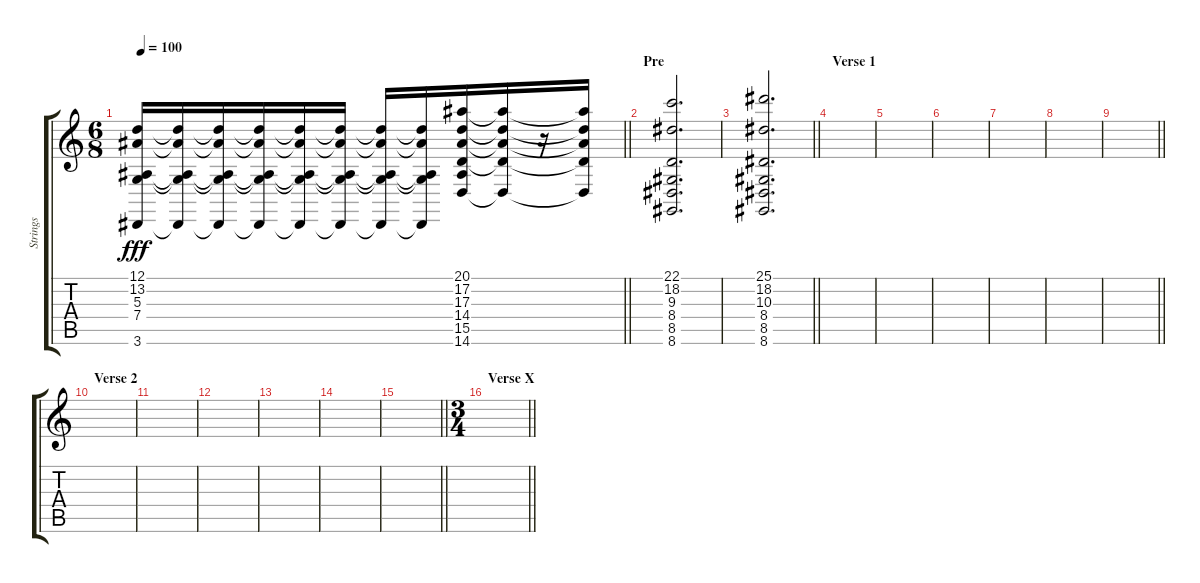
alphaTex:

\track ("Strings" "Strings") {instrument synthstrings2}
\staff {score tabs}
\tuning (D4 A3 F3 C3 G2 C2) {hide}
\ts (6 8)
\tempo 100
\clef g2
\barLineRight lightlight
\ks c
(12.1 13.2 5.3 7.4 3.6).16{dy fff} (12.1{t} 13.2{t} 5.3{t} 7.4{t} 3.6{t}).16 (12.1{t} 13.2{t} 5.3{t} 7.4{t} 3.6{t}).16 (12.1{t} 13.2{t} 5.3{t} 7.4{t} 3.6{t}).16 (12.1{t} 13.2{t} 5.3{t} 7.4{t} 3.6{t}).16 (12.1{t} 13.2{t} 5.3{t} 7.4{t} 3.6{t}).16 (12.1{t} 13.2{t} 5.3{t} 7.4{t} 3.6{t}).16 (12.1{t} 13.2{t} 5.3{t} 7.4{t} 3.6{t}).16 (20.1 17.2 17.3 14.4 15.5 14.6).16 (20.1{t} 17.2{t} 17.3{t} 14.4{t} 14.6{t}).16 r.16 (20.1{t} 17.2{t} 17.3{t} 14.4{t} 14.6{t}).16 |
\section ("" "Pre")
(22.1 18.2 9.3 8.4 8.5 8.6).2{d} |
\barLineRight lightlight
(25.1 18.2 10.3 8.4 8.5 8.6).2{d} |
\section ("" "Verse 1")
|
|
|
|
|
\barLineRight lightlight
|
\section ("" "Verse 2")
|
|
|
|
|
\barLineRight lightlight
|
\ts (3 4)
\section ("" "Verse X")
\barLineRight lightlight
